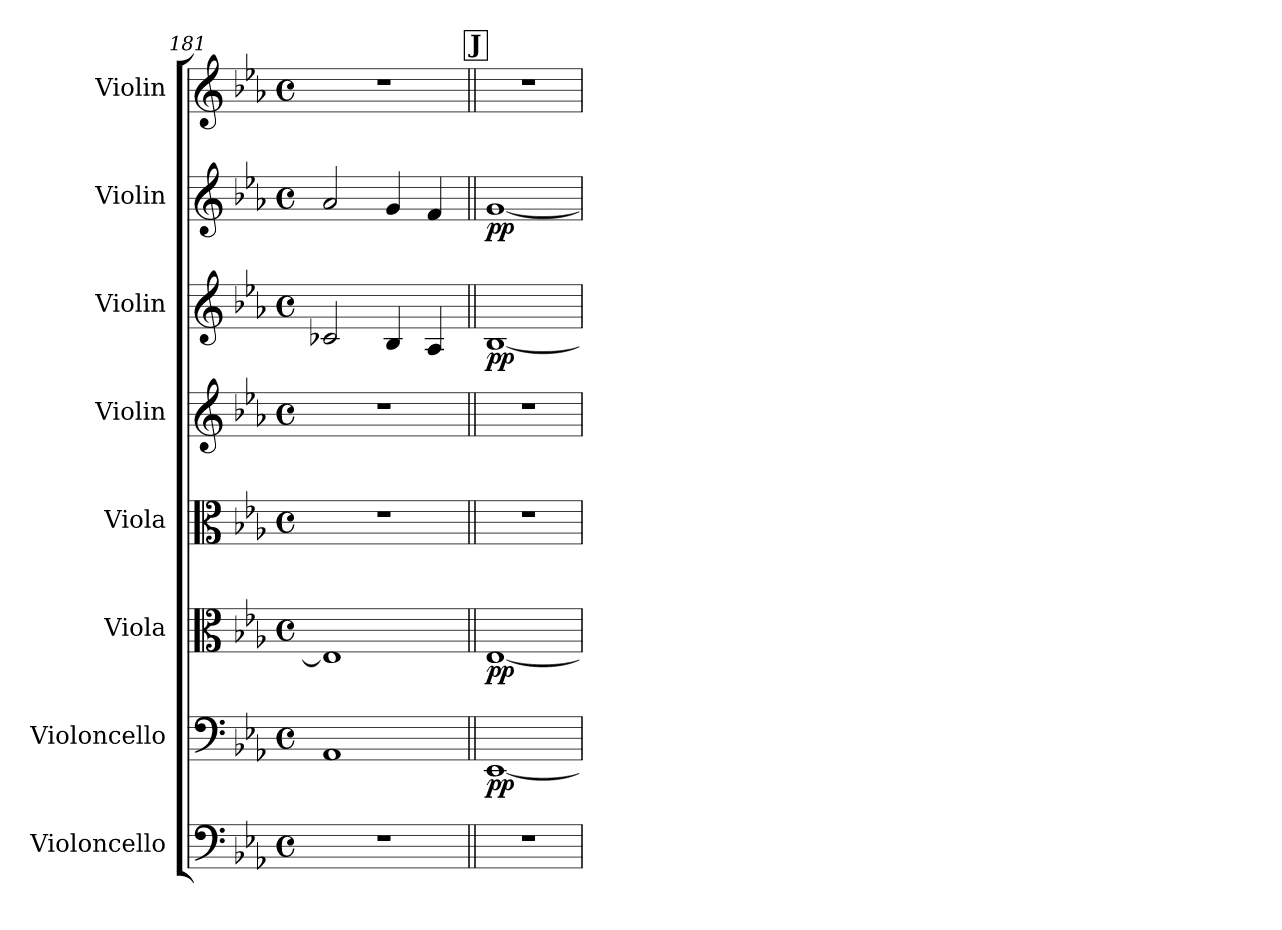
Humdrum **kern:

**kern	**kern	**dynam	**kern	**dynam	**kern	**kern	**kern	**dynam	**kern	**dynam	**kern
*part8	*part7	*part7	*part6	*part6	*part5	*part4	*part3	*part3	*part2	*part2	*part1
*staff8	*staff7	*staff7	*staff6	*staff6	*staff5	*staff4	*staff3	*staff3	*staff2	*staff2	*staff1
*I"Violoncello	*I"Violoncello	*	*I"Viola	*	*I"Viola	*I"Violin	*I"Violin	*	*I"Violin	*	*I"Violin
*I'Vc.	*I'Vc.	*	*I'Vla.	*	*I'Vla.	*I'Vln.	*I'Vln.	*	*I'Vln.	*	*I'Vln.
*clefF4	*clefF4	*	*clefC3	*	*clefC3	*clefG2	*clefG2	*	*clefG2	*	*clefG2
*k[b-e-a-]	*k[b-e-a-]	*	*k[b-e-a-]	*	*k[b-e-a-]	*k[b-e-a-]	*k[b-e-a-]	*	*k[b-e-a-]	*	*k[b-e-a-]
*M4/4	*M4/4	*	*M4/4	*	*M4/4	*M4/4	*M4/4	*	*M4/4	*	*M4/4
*met(c)	*met(c)	*	*met(c)	*	*met(c)	*met(c)	*met(c)	*	*met(c)	*	*met(c)
=181	=181	=181	=181	=181	=181	=181	=181	=181	=181	=181	=181
1r	1AA-	.	1E-]	.	1r	1r	2c-X/	.	2a-/	.	1r
.	.	.	.	.	.	.	4B-/	.	4g/	.	.
.	.	.	.	.	.	.	4A-/	.	4f/	.	.
!!LO:REH:place=s1:a:B:fs=14:t=J
=182||	=182||	=182||	=182||	=182||	=182||	=182||	=182||	=182||	=182||	=182||	=182||
!	!	!LO:DY:b	!	!LO:DY:b	!	!	!	!LO:DY:b	!	!LO:DY:b	!
1r	[1EE-	pp	[1E-	pp	1r	1r	[1B-	pp	[1g	pp	1r
=	=	=	=	=	=	=	=	=	=	=	=
*-	*-	*-	*-	*-	*-	*-	*-	*-	*-	*-	*-
